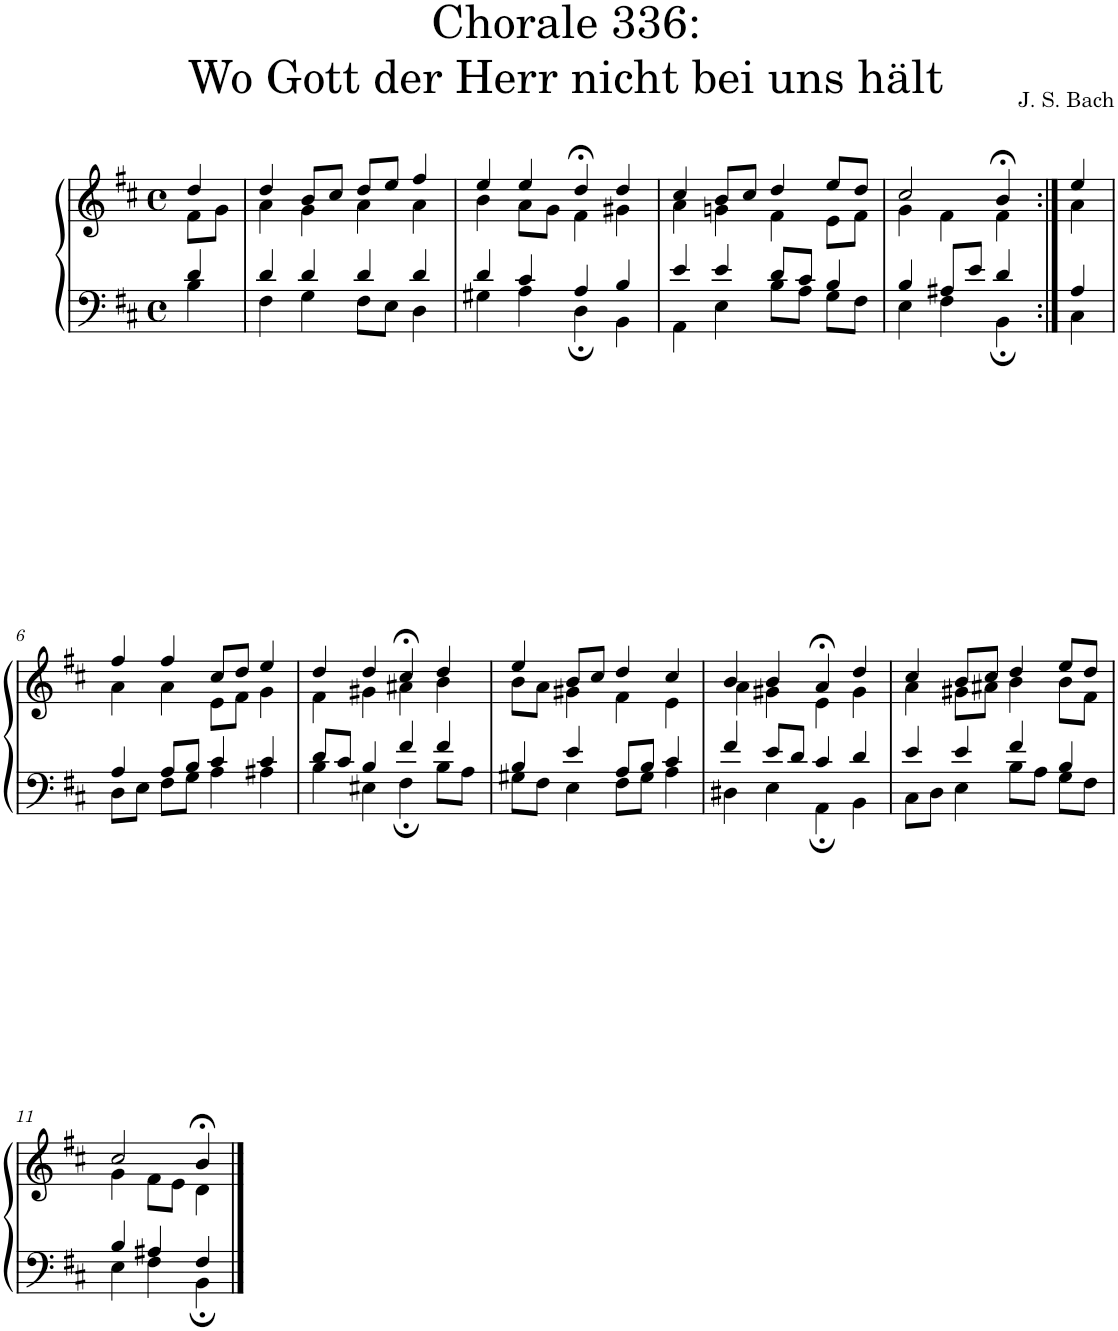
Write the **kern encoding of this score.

**kern	**kern
*part1	*part1
*staff2	*staff1
*I"S,A	*
*clefF4	*clefG2
*k[f#c#]	*k[f#c#]
*M4/4	*M4/4
*met(c)	*met(c)
=	=
*^	*^
4d/	4B\	4dd/	8f#\L
.	.	.	8g\J
=1	=1	=1	=1
4d/	4F#\	4dd/	4a\
4d/	4G\	8b/L	4g\
.	.	8cc#/J	.
4d/	8F#\L	8dd/L	4a\
.	8E\J	8ee/J	.
4d/	4D\	4ff#/	4a\
=2	=2	=2	=2
4d/	4G#X\	4ee/	4b\
4c#/	4A\	4ee/	8a\L
.	.	.	8g\J
4A/	4D;\	4dd;</	4f#\
4B/	4BB\	4dd/	4g#X\
=3	=3	=3	=3
4e/	4AA\	4cc#/	4a\
4e/	4E\	8b/L	4gn\
.	.	8cc#/J	.
8d/L	8B\L	4dd/	4f#\
8c#/J	8A\J	.	.
4B/	8G\L	8ee/L	8e\L
.	8F#\J	8dd/J	8f#\J
=1431	=1431	=1431	=1431
4B/	4E\	2cc#/	4g\
8A#X/L	4F#\	.	4f#\
8e/J	.	.	.
4d/	4BB;\	4b;</	4f#\
=1432:|!	=1432:|!	=1432:|!	=1432:|!
4A/	4C#\	4ee/	4a\
!!LO:LB:g=z	!!
=6	=6	=6	=6
4A/	8D\L	4ff#/	4a\
.	8E\J	.	.
8A/L	8F#\L	4ff#/	4a\
8B/J	8G\J	.	.
4c#/	4A\	8cc#/L	8e\L
.	.	8dd/J	8f#\J
4c#/	4A#X\	4ee/	4g\
=7	=7	=7	=7
8d/L	4B\	4dd/	4f#\
8c#/J	.	.	.
4B/	4E#X\	4dd/	4g#X\
4f#/	4F#;\	4cc#;</	4a#X\
4f#/	8B\L	4dd/	4b\
.	8A\J	.	.
=8	=8	=8	=8
4B/	8G#X\L	4ee/	8b\L
.	8F#\J	.	8a\J
4e/	4E\	8b/L	4g#X\
.	.	8cc#/J	.
8A/L	8F#\L	4dd/	4f#\
8B/J	8G#\J	.	.
4c#/	4A\	4cc#/	4e\
=9	=9	=9	=9
4f#/	4D#X\	4b/	4a\
8e/L	4E\	4b/	4g#X\
8d/J	.	.	.
4c#/	4AA;\	4a;</	4e\
4d/	4BB\	4dd/	4g#\
=10	=10	=10	=10
4e/	8C#\L	4cc#/	4a\
.	8D\J	.	.
4e/	4E\	8b/L	8g#X\L
.	.	8cc#/J	8a#X\J
4f#/	8B\L	4dd/	4b\
.	8A\J	.	.
4B/	8G\L	8ee/L	8b\L
.	8F#\J	8dd/J	8f#\J
!!LO:LB:g=z	!!
=11	=11	=11	=11
4B/	4E\	2cc#/	4g\
4A#X/	4F#\	.	8f#\L
.	.	.	8e\J
4F#/	4BB;\	4b;</	4d\
*v	*v	*	*
*	*v	*v
==	==
*-	*-
